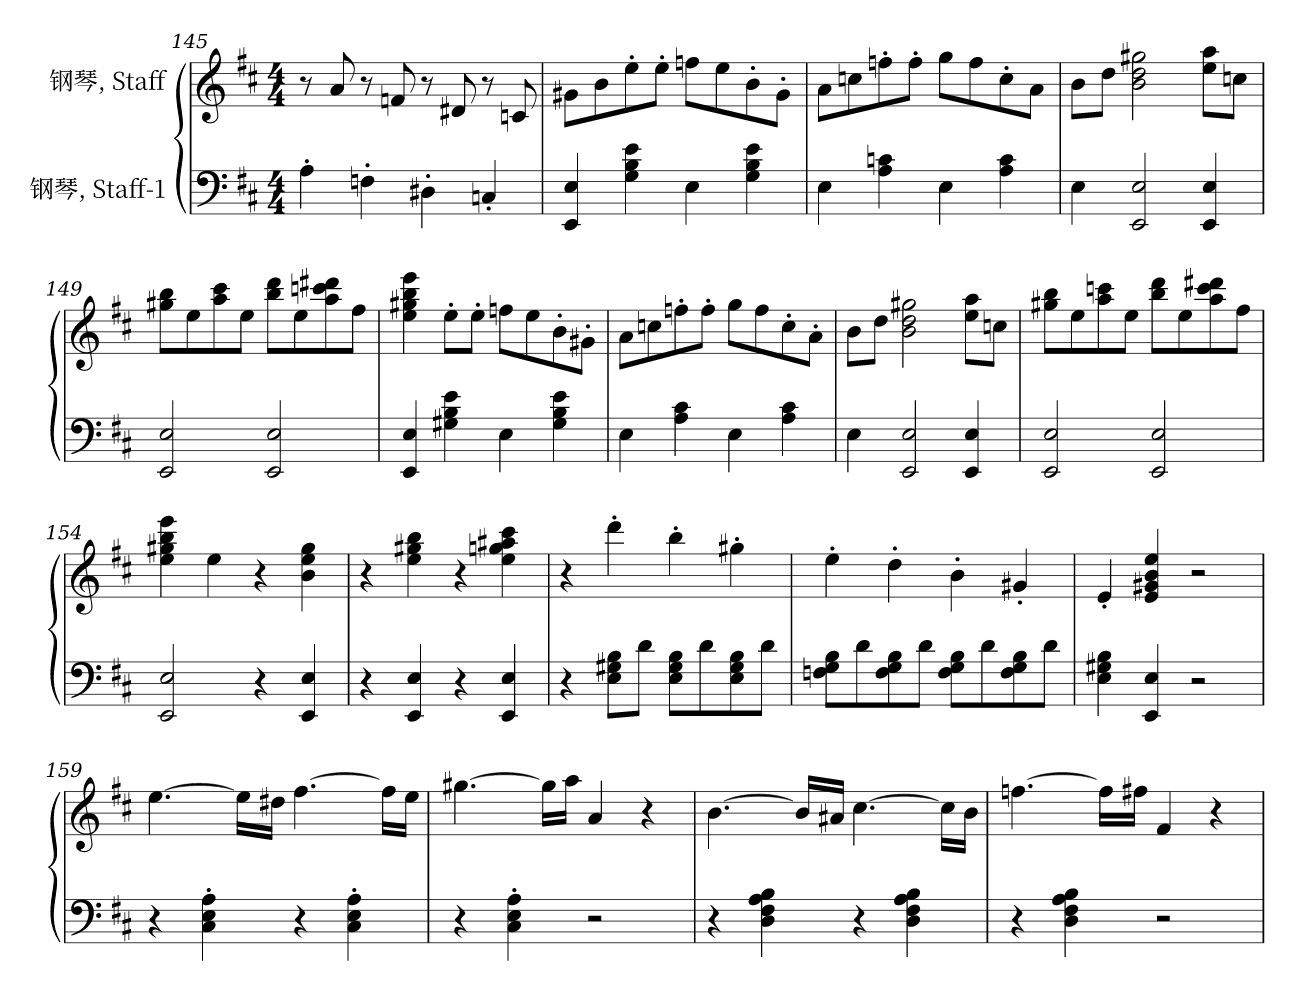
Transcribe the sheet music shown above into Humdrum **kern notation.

**kern	**kern
*part2	*part1
*staff2	*staff1
*I"钢琴, Staff-1	*I"钢琴, Staff
*clefF4	*clefG2
*k[f#c#]	*k[f#c#]
*M4/4	*M4/4
=145	=145
4A'\	8r
.	8a/
4Fn'\	8r
.	8fn/
4D#X'\	8r
.	8d#X/
4Cn'/	8r
.	8cn/
=146	=146
4EE/ 4E/	8g#X\L
.	8b\
4G\ 4B\ 4e\	8ee'\
.	8ee'\J
4E\	8ffn\L
.	8ee\
4G\ 4B\ 4e\	8b'\
.	8g#'\J
!!LO:LB:g=z
=147	=147
4E\	8a\L
.	8ccn\
4A\ 4cn\	8ffn'\
.	8ff'\J
4E\	8gg\L
.	8ff\
4A\ 4c\	8cc'\
.	8a\J
=148	=148
4E\	8b\L
.	8dd\J
2EE/ 2E/	2b\ 2dd\ 2gg#X\
4EE/ 4E/	8ee\ 8aa\L
.	8ccn\J
=149	=149
2EE/ 2E/	8gg#X\ 8bb\L
.	8ee\
.	8aa\ 8ccc#\
.	8ee\J
2EE/ 2E/	8bb\ 8ddd\L
.	8ee\
.	8aa\ 8cccn\ 8ddd#X\
.	8ff#\J
=150	=150
4EE/ 4E/	4ee\ 4gg#X\ 4bb\ 4eee\
4G#X\ 4B\ 4e\	8ee'\L
.	8ee'\J
4E\	8ffn\L
.	8ee\
4G#\ 4B\ 4e\	8b'\
.	8g#X'\J
!!LO:LB:g=z
=151	=151
4E\	8a\L
.	8ccn\
4A\ 4c#\	8ffn'\
.	8ff'\J
4E\	8gg\L
.	8ff\
4A\ 4c#\	8cc'\
.	8a'\J
=152	=152
4E\	8b\L
.	8dd\J
2EE/ 2E/	2b\ 2dd\ 2gg#X\
4EE/ 4E/	8ee\ 8aa\L
.	8ccn\J
=153	=153
2EE/ 2E/	8gg#X\ 8bb\L
.	8ee\
.	8aa\ 8cccn\
.	8ee\J
2EE/ 2E/	8bb\ 8ddd\L
.	8ee\
.	8aa\ 8ccc\ 8ddd#X\
.	8ff#\J
=154	=154
2EE/ 2E/	4ee\ 4gg#X\ 4bb\ 4eee\
.	4ee\
4r	4r
4EE/ 4E/	4b\ 4ee\ 4gg#\
=155	=155
4r	4r
4EE/ 4E/	4ee\ 4gg#X\ 4bb\
4r	4r
4EE/ 4E/	4ee\ 4ggn\ 4aa#X\ 4ccc#\
!!LO:LB:g=z
=156	=156
4r	4r
8E\ 8G#X\ 8B\L	4ddd'\
8d\J	.
8E\ 8G#\ 8B\L	4bb'\
8d\	.
8E\ 8G#\ 8B\	4gg#X'\
8d\J	.
=157	=157
8Fn\ 8G\ 8B\L	4ee'\
8d\	.
8F\ 8G\ 8B\	4dd'\
8d\J	.
8F\ 8G\ 8B\L	4b'\
8d\	.
8F\ 8G\ 8B\	4g#X'/
8d\J	.
=158	=158
4E\ 4G#X\ 4B\	4e'/
4EE/ 4E/	4e/ 4g#X/ 4b/ 4ee/
2r	2r
=159	=159
*	*MM170
4r	[4.ee\
4C#\' 4E\' 4A\'	.
.	16ee\LL]
.	16dd#X\JJ
4r	[4.ff#\
4C#\' 4E\' 4A\'	.
.	16ff#\LL]
.	16ee\JJ
=160	=160
4r	[4.gg#X\
4C#\' 4E\' 4A\'	.
.	16gg#\LL]
.	16aa\JJ
2r	4a/
.	4r
!!LO:LB:g=z
=161	=161
4r	[4.b\
4D\ 4F#\ 4A\ 4B\	.
.	16b/LL]
.	16a#X/JJ
4r	[4.cc#\
4D\ 4F#\ 4A\ 4B\	.
.	16cc#\LL]
.	16b\JJ
=162	=162
4r	[4.ffn\
4D\ 4F#\ 4A\ 4B\	.
.	16ff\LL]
.	16ff#X\JJ
2r	4f#/
.	4r
=	=
*-	*-
